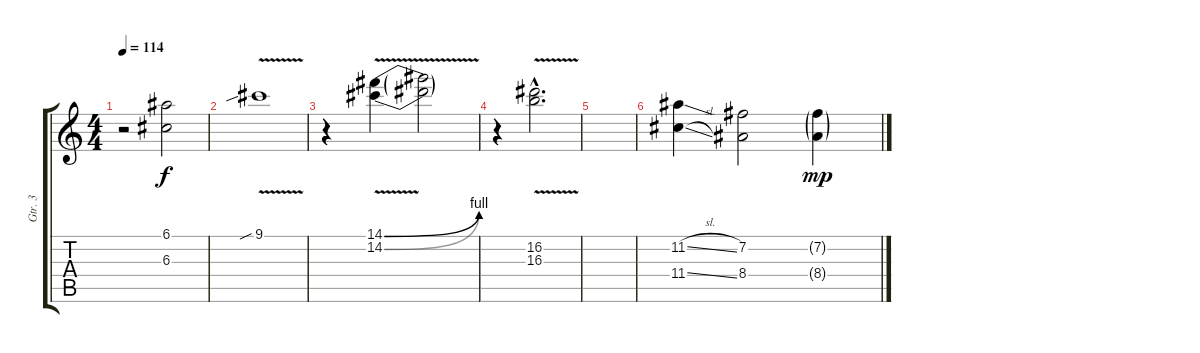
\track ("Gtr. 3" "Gtr. 3") {instrument electricguitarjazz}
\staff {score tabs}
\tuning (E4 B3 G3 D3 A2 E2) {hide}
\ts (4 4)
\tempo 114
\clef g2
\ks c
r.2{dy f} (6.1 6.3).2 |
9.1{v sib}.1 |
r.4 (14.1{be (bend 0 0 60 4) v} 14.2{be (bend 0 0 60 4) v}).4 (14.1{t} 14.2{t}).2 |
r.4 (16.2{v hac} 16.3{v hac}).2{d} |
|
(11.2{sl} 11.4{sl}).4 (7.2 8.4).2 (7.2{g} 8.4{g}).4{dy mp}
